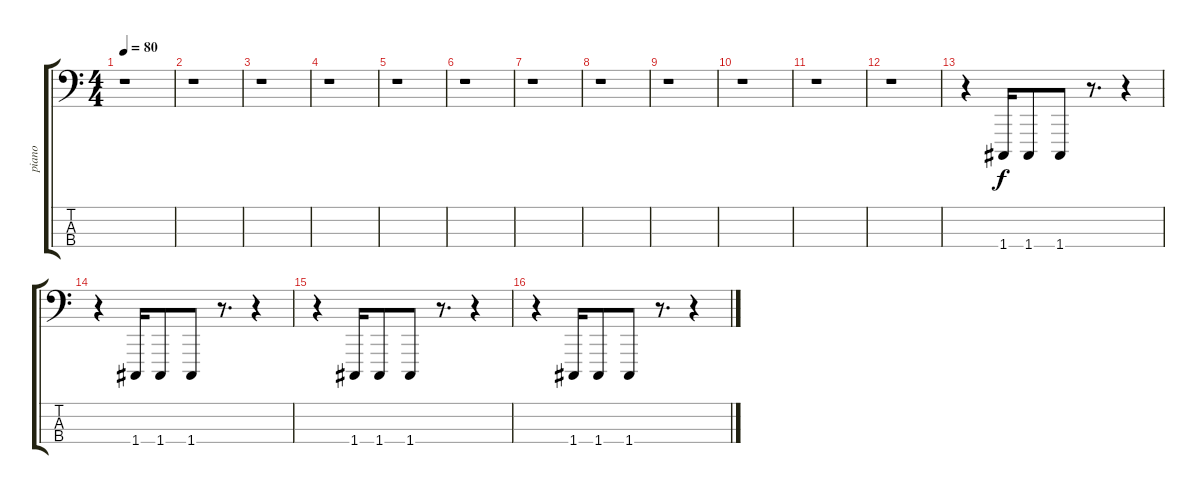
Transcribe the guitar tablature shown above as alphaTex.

\track ("piano" "piano") {instrument acousticgrandpiano}
\staff {score tabs}
\tuning (Eb2 Bb1 F1 C1) {hide}
\ts (4 4)
\tempo 80
\clef f4
\ks c
r.1{dy f} |
r.1 |
r.1 |
r.1 |
r.1 |
r.1 |
r.1 |
r.1 |
r.1 |
r.1 |
r.1 |
r.1 |
r.4 1.4.16 1.4.8 1.4.8 r.8{d} r.4 |
r.4 1.4.16 1.4.8 1.4.8 r.8{d} r.4 |
r.4 1.4.16 1.4.8 1.4.8 r.8{d} r.4 |
r.4 1.4.16 1.4.8 1.4.8 r.8{d} r.4
